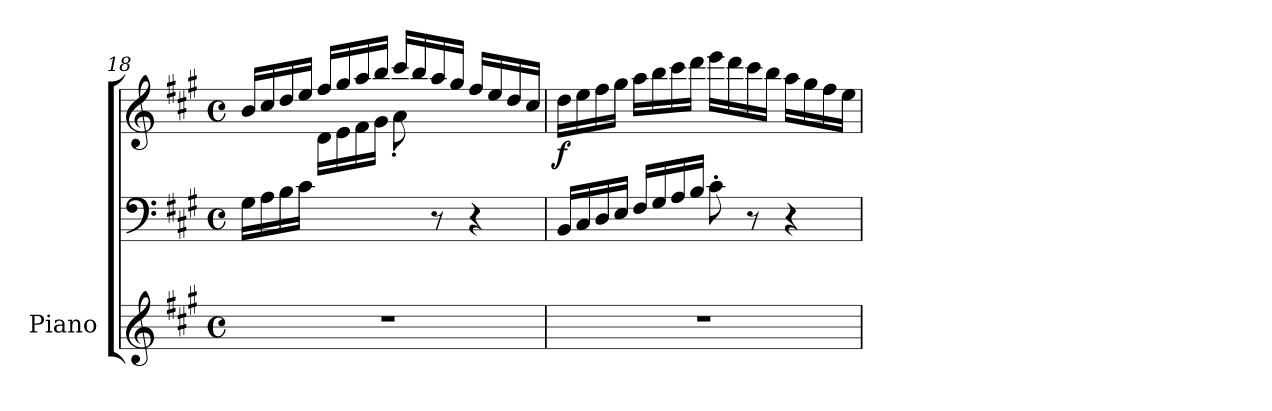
**kern	**kern	**kern	**dynam
*part1	*part1	*part1	*part1
*staff3	*staff2	*staff1	*staff1/2/3
*I"Piano	*	*	*
*I'Pno	*	*	*
!!LO:LB:g=z
*clefG2	*clefF4	*clefG2	*
*k[f#c#g#]	*k[f#c#g#]	*k[f#c#g#]	*
*M4/4	*M4/4	*M4/4	*
*met(c)	*met(c)	*met(c)	*
=18	=18	=18	=18
*	*	*^	*
1r	(<16G#\LL	16b/LL	4ryy	.
.	16A\	16cc#/	.	.
.	16B\	16dd/	.	.
.	16c#\JJ	16ee/JJ	.	.
.	4.ryy	16ff#/LL	16d\LL	.
.	.	16gg#/	16e\	.
.	.	16aa/	16f#\	.
.	.	16bb/JJ	16g#\JJ	.
.	.	16ccc#/LL	8a'<\)	.
.	.	16bb/	.	.
.	8r	16aa/	4.ryy	.
.	.	16gg#/JJ	.	.
.	4r	16ff#/LL	.	.
.	.	16ee/	.	.
.	.	16dd/	.	.
.	.	16cc#/JJ	.	.
*	*	*v	*v	*
=19	=19	=19	=19
!	!	!	!LO:DY:b
1r	16BB/LL	16dd\LL	f
.	16C#/	16ee\	.
.	16D/	16ff#\	.
.	16E/JJ	16gg#\JJ	.
.	16F#/LL	16aa\LL	.
.	16G#/	16bb\	.
.	16A/	16ccc#\	.
.	16B/JJ	16ddd\JJ	.
.	8c#'\	16eee\LL	.
.	.	16ddd\	.
.	8r	16ccc#\	.
.	.	16bb\JJ	.
.	4r	16aa\LL	.
.	.	16gg#\	.
.	.	16ff#\	.
.	.	16ee\JJ	.
=	=	=	=
*-	*-	*-	*-
